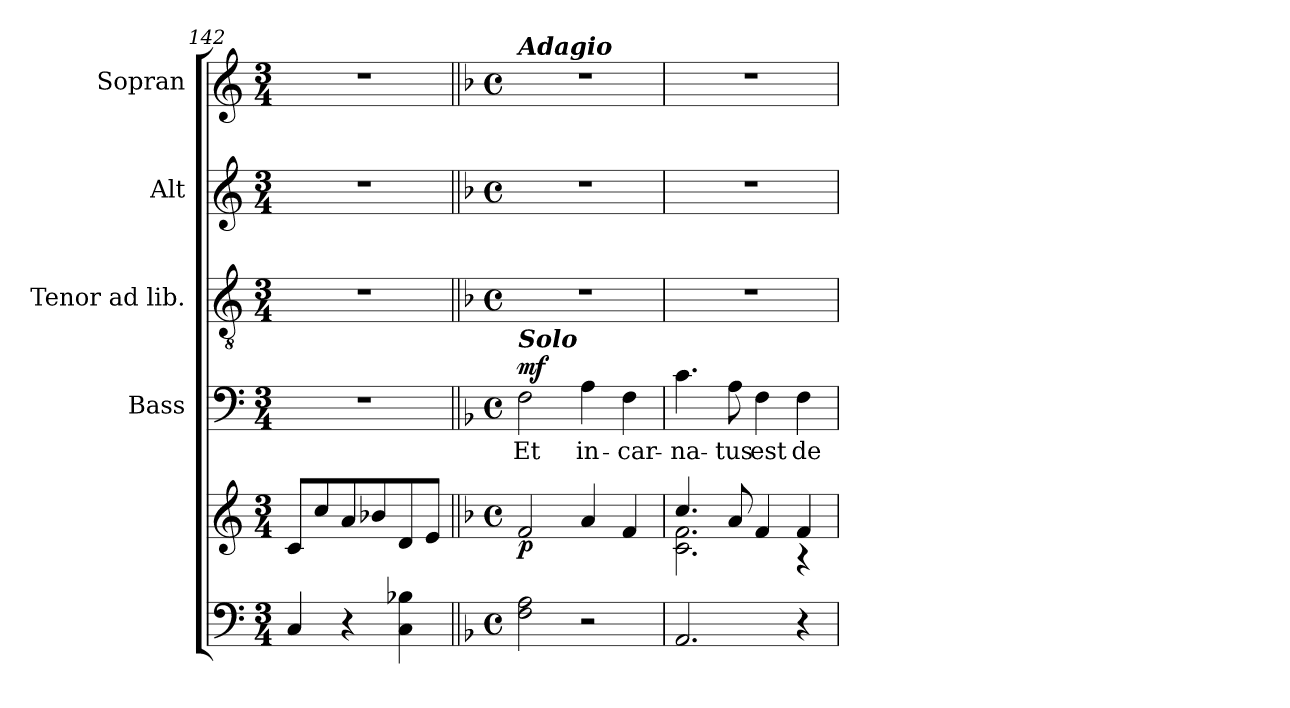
**kern	**kern	**dynam	**kern	**text	**dynam	**kern	**kern	**kern
*part5	*part5	*part5	*part4	*part4	*part4	*part3	*part2	*part1
*staff6	*staff5	*staff5/6	*staff4	*staff4	*staff4	*staff3	*staff2	*staff1
*	*	*	*I"Bass	*	*	*I"Tenor ad lib.	*I"Alt	*I"Sopran
*	*	*	*I'B.	*	*	*I'T.	*I'A.	*I'S.
*clefF4	*clefG2	*	*clefF4	*	*	*clefGv2	*clefG2	*clefG2
*k[]	*k[]	*	*k[]	*	*	*k[]	*k[]	*k[]
*C:	*C:	*	*C:	*	*	*C:	*C:	*C:
*M3/4	*M3/4	*	*M3/4	*	*	*M3/4	*M3/4	*M3/4
=142	=142	=142	=142	=142	=142	=142	=142	=142
4C/	8c/L	.	2.r	.	.	2.r	2.r	2.r
.	8cc/	.	.	.	.	.	.	.
4r	8a/	.	.	.	.	.	.	.
.	8b-X/	.	.	.	.	.	.	.
4C\ 4B-X\	8d/	.	.	.	.	.	.	.
.	8e/J	.	.	.	.	.	.	.
=143||	=143||	=143||	=143||	=143||	=143||	=143||	=143||	=143||
*k[b-]	*k[b-]	*	*k[b-]	*	*	*k[b-]	*k[b-]	*k[b-]
*F:	*F:	*	*F:	*	*	*F:	*F:	*F:
*M4/4	*M4/4	*	*M4/4	*	*	*M4/4	*M4/4	*M4/4
*met(c)	*met(c)	*	*met(c)	*	*	*met(c)	*met(c)	*met(c)
!	!	!	!	!	!	!	!	!LO:TX:a:Bi:t=Adagio
!	!	!	!LO:TX:a:Bi:t=Solo	!	!	!	!	!
!	!	!LO:DY:b	!	!LO:LY:b	!LO:DY:a	!	!	!
2F\ 2A\	2f/	p	2F\	Et	mf	1r	1r	1r
!	!	!	!	!LO:LY:b	!	!	!	!
2r	4a/	.	4A\	in-	.	.	.	.
!	!	!	!	!LO:LY:b	!	!	!	!
.	4f/	.	4F\	-car-	.	.	.	.
=144	=144	=144	=144	=144	=144	=144	=144	=144
*	*^	*	*	*	*	*	*	*
!	!	!	!	!	!LO:LY:b	!	!	!	!
2.AA/	4.cc/	2.c\ 2.f\	.	4.c\	-na-	.	1r	1r	1r
!	!	!	!	!	!LO:LY:b	!	!	!	!
.	8a/	.	.	8A\	-tus	.	.	.	.
!	!	!	!	!	!LO:LY:b	!	!	!	!
.	4f/	.	.	4F\	est	.	.	.	.
!	!	!	!	!	!LO:LY:b	!	!	!	!
4r	4f/	4rA	.	4F\	de	.	.	.	.
*	*v	*v	*	*	*	*	*	*	*
=	=	=	=	=	=	=	=	=
*-	*-	*-	*-	*-	*-	*-	*-	*-
